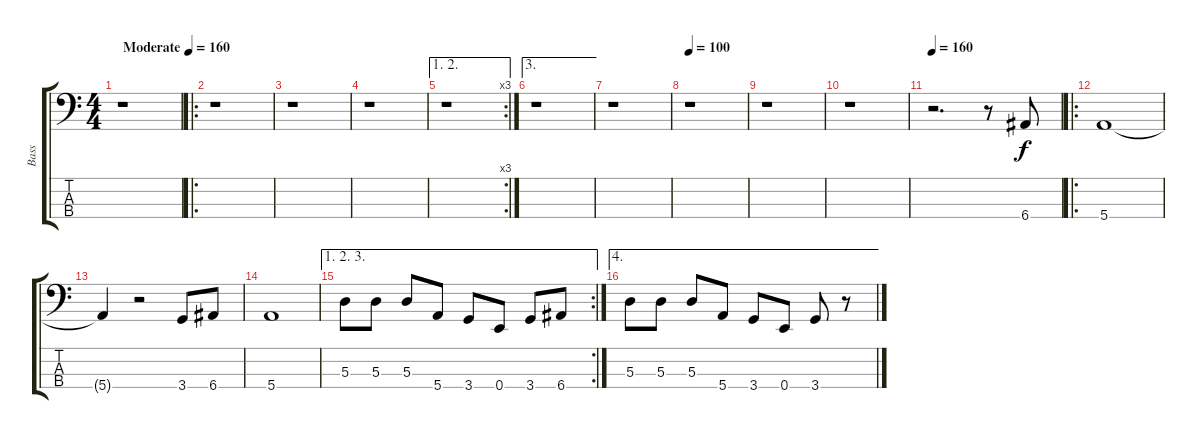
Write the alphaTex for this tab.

\track ("Bass" "Bass") {instrument electricbassfinger}
\staff {score tabs}
\tuning (G2 D2 A1 E1) {hide}
\ts (4 4)
\tempo (160 "Moderate")
\clef f4
\ks c
r.1{dy f instrument electricbassfinger} |
\ro
r.1 |
r.1 |
r.1 |
\ae (1 2)
\rc 3
r.1 |
\ae 3
r.1 |
r.1 |
\tempo 100
r.1 |
r.1 |
r.1 |
\tempo 160
r.2{d} r.8 6.4.8 |
\ro
5.4.1 |
5.4{t}.4 r.2 3.4.8 6.4.8 |
5.4.1 |
\ae (1 2 3)
\rc 2
5.3.8 5.3.8 5.3.8 5.4.8 3.4.8 0.4.8 3.4.8 6.4.8 |
\ae 4
5.3.8 5.3.8 5.3.8 5.4.8 3.4.8 0.4.8 3.4.8 r.8
